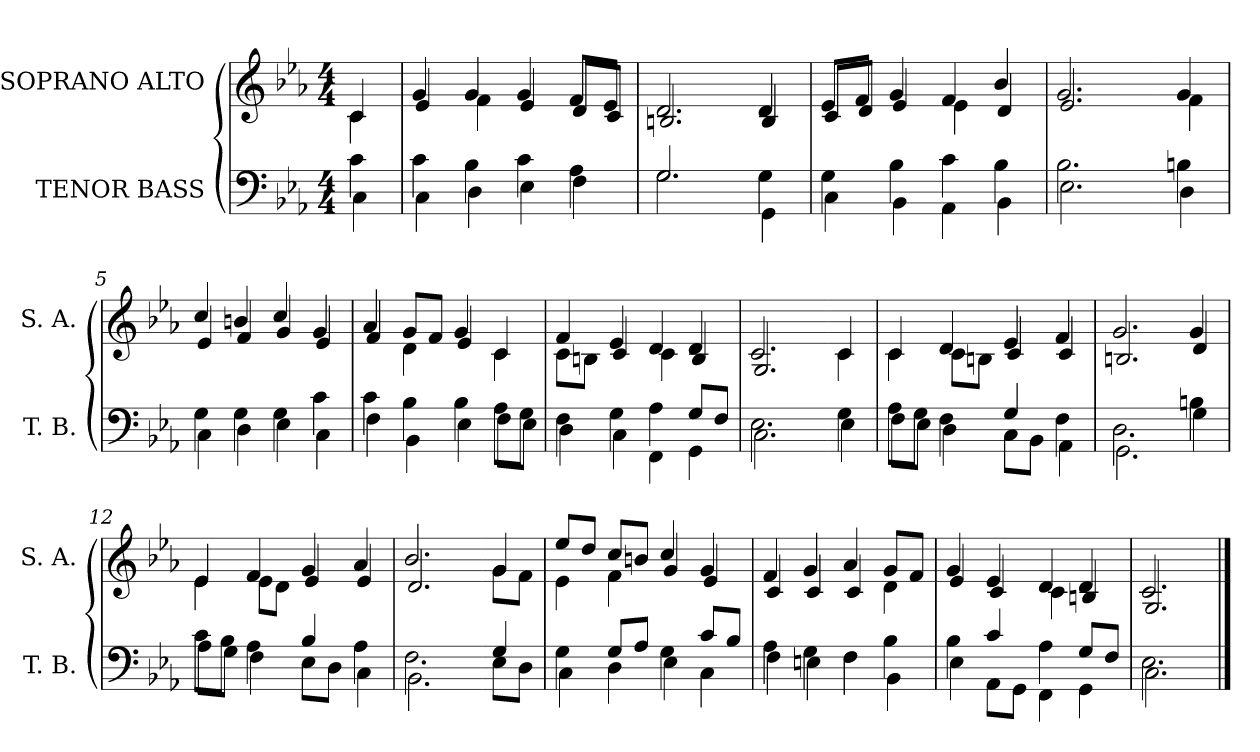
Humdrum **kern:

**kern	**kern
*part2	*part1
*staff2	*staff1
*I"TENOR BASS	*I"SOPRANO ALTO
*I'T. B.	*I'S. A.
!!LO:PB:g=z
*clefF4	*clefG2
*k[b-e-a-]	*k[b-e-a-]
*E-:	*E-:
*M4/4	*M4/4
=	=
*^	*^
4ci\	4Ci\	4ci/	4ci\
=	=	=	=
4ci\	4Ci\	4gi/	4e-i/
4B-i\	4Di\	4gi/	4fi\
4ci\	4E-i\	4gi/	4e-i/
4A-i\	4Fi\	8fi/L	8di/L
.	.	8e-i/J	8ci/J
=1	=1	=1	=1
2.Gi/	2.Gi\	2.di/	2.Bni/
4Gi\	4GGi\	4di/	4Bi/
=2	=2	=2	=2
4Gi\	4Ci\	8e-i/L	8ci/L
.	.	8fi/J	8di/J
4B-i\	4BB-i\	4gi/	4e-i/
4ci\	4AA-i\	4fi/	4e-i\
4B-i\	4BB-i\	4b-i/	4di/
=3	=3	=3	=3
2.B-i\	2.E-i\	2.gi/	2.e-i/
!!LO:LB:g=z	!!
=4-	=4-	=4-	=4-
4Bni\	4Di\	4gi/	4fi\
=5	=5	=5	=5
4Gi\	4Ci\	4cci/	4e-i/
4Gi\	4Di\	4bni/	4fi/
4Gi\	4E-i\	4cci/	4gi/
4ci\	4Ci\	4gi/	4e-i/
=6	=6	=6	=6
4ci\	4Fi\	4a-i/	4fi/
4B-i\	4BB-i\	8gi/L	4di\
.	.	8fi/J	.
4B-i\	4E-i\	4gi/	4e-i/
8A-i\L	8Fi\L	4ci/	4ci\
8Gi\J	8E-i\J	.	.
=7	=7	=7	=7
4Fi\	4Di\	4fi/	8ci\L
.	.	.	8Bni\J
4Gi\	4Ci\	4e-i/	4ci/
4A-i\	4FFi\	4di/	4ci\
8Gi/L	4GGi\	4di/	4Bi/
8Fi/J	.	.	.
=8	=8	=8	=8
2.E-i\	2.Ci\	2.ci/	2.Gi/
!!LO:LB:g=z	!!
=9-	=9-	=9-	=9-
4Gi\	4E-i\	4ci/	4ci\
=10	=10	=10	=10
8A-i\L	8Fi\L	4ci/	4ci\
8Gi\J	8E-i\J	.	.
4Fi\	4Di\	4di/	8ci\L
.	.	.	8Bni\J
4Gi/	8Ci\L	4e-i/	4ci/
.	8BB-i\J	.	.
4Fi\	4AA-i\	4fi/	4ci/
=11	=11	=11	=11
2.Di\	2.GGi\	2.gi/	2.Bni/
4Bni\	4Gi\	4gi/	4di/
=12	=12	=12	=12
8ci\L	8A-i\L	4e-i/	4e-i\
8B-i\J	8Gi\J	.	.
4A-i\	4Fi\	4fi/	8e-i\L
.	.	.	8di\J
4B-i/	8E-i\L	4gi/	4e-i/
.	8Di\J	.	.
4A-i\	4Ci\	4a-i/	4e-i/
=13	=13	=13	=13
2.Fi\	2.BB-i\	2.b-i/	2.di/
!!LO:LB:g=z	!!
=14-	=14-	=14-	=14-
4Gi/	8E-i\L	4gi/	8gi\L
.	8Di\J	.	8fi\J
=15	=15	=15	=15
4Gi\	4Ci\	8ee-i/L	4e-i\
.	.	8ddi/J	.
8Gi/L	4Di\	8cci/L	4fi\
8A-i/J	.	8bni/J	.
4Gi\	4E-i\	4cci/	4gi/
8ci/L	4Ci\	4gi/	4e-i/
8B-i/J	.	.	.
=16	=16	=16	=16
4A-i\	4Fi\	4fi/	4ci/
4Gi\	4Eni\	4gi/	4ci/
4Fi\	4Fi\	4a-i/	4ci/
4B-i\	4BB-i\	8gi/L	4di\
.	.	8fi/J	.
=17	=17	=17	=17
4B-i\	4E-i\	4gi/	4e-i/
4ci/	8AA-i\L	4e-i/	4ci/
.	8GGi\J	.	.
4A-i\	4FFi\	4di/	4ci\
8Gi/L	4GGi\	4di/	4Bni/
8Fi/J	.	.	.
=18	=18	=18	=18
2.E-i\	2.Ci\	2.ci/	2.Gi/
*v	*v	*	*
*	*v	*v
==	==
*-	*-
